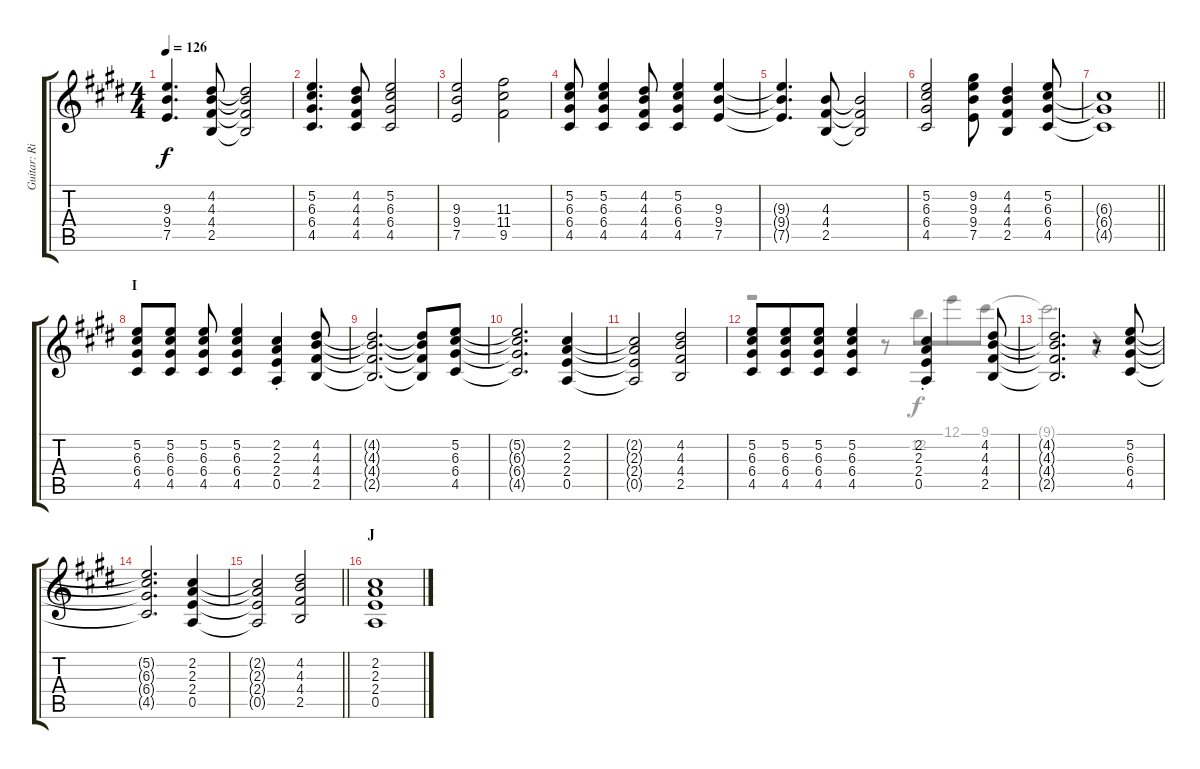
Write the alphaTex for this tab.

\track ("Guitar: Rik" "Guitar: Ri") {instrument distortionguitar}
\staff {score tabs}
\tuning (E4 B3 G3 D3 A2 E2) {hide}
\voice
\ts (4 4)
\tempo 126
\clef g2
\ks e
(9.3{t} 9.4{t} 7.5{t}).4{d dy f} (4.2 4.3 4.4 2.5).8 (4.2{t} 4.3{t} 4.4{t} 2.5{t}).2 |
(5.2 6.3 6.4 4.5).4{d} (4.2 4.3 4.4 4.5).8 (5.2 6.3 6.4 4.5).2 |
(9.3 9.4 7.5).2 (11.3 11.4 9.5).2 |
(5.2 6.3 6.4 4.5).8 (5.2 6.3 6.4 4.5).4 (4.2 4.3 4.4 4.5).8 (5.2 6.3 6.4 4.5).4 (9.3 9.4 7.5).4 |
(9.3{t} 9.4{t} 7.5{t}).4{d} (4.3 4.4 2.5).8 (4.3{t} 4.4{t} 2.5{t}).2 |
(5.2 6.3 6.4 4.5).2 (9.2 9.3 9.4 7.5).8 (4.2 4.3 4.4 2.5).4 (5.2 6.3 6.4 4.5).8 |
\barLineRight lightlight
(6.3{t} 6.4{t} 4.5{t}).1 |
\section ("" "I")
(5.2 6.3 6.4 4.5).8 (5.2 6.3 6.4 4.5).8 (5.2 6.3 6.4 4.5).8 (5.2 6.3 6.4 4.5).4 (2.2{st} 2.3{st} 2.4{st} 0.5{st}).4 (4.2 4.3 4.4 2.5).8 |
(4.2{t} 4.3{t} 4.4{t} 2.5{t}).2{d} (4.2{t} 4.3{t} 4.4{t} 2.5{t}).8 (5.2 6.3 6.4 4.5).8 |
(5.2{t} 6.3{t} 6.4{t} 4.5{t}).2{d} (2.2 2.3 2.4 0.5).4 |
(2.2{t} 2.3{t} 2.4{t} 0.5{t}).2 (4.2 4.3 4.4 2.5).2 |
(5.2 6.3 6.4 4.5).8 (5.2 6.3 6.4 4.5).8{beam merge} (5.2 6.3 6.4 4.5).8 (5.2 6.3 6.4 4.5).4 (2.2{st} 2.3{st} 2.4{st} 0.5{st}).4 (4.2 4.3 4.4 2.5).8 |
(4.2{t} 4.3{t} 4.4{t} 2.5{t}).2{d} r.8 (5.2 6.3 6.4 4.5).8 |
(5.2{t} 6.3{t} 6.4{t} 4.5{t}).2{d} (2.2 2.3 2.4 0.5).4 |
\barLineRight lightlight
(2.2{t} 2.3{t} 2.4{t} 0.5{t}).2 (4.2 4.3 4.4 2.5).2 |
\section ("" "J")
(2.2 2.3 2.4 0.5).1
\voice
\clef g2
\ottava regular
\simile none
\ks e
|
|
|
|
|
|
\barLineRight lightlight
|
|
|
|
|
r.2 r.8 12.2.8{beam merge} 12.1.8 9.1.8 |
9.1{t}.2{d} r.4 |
|
\barLineRight lightlight
|
